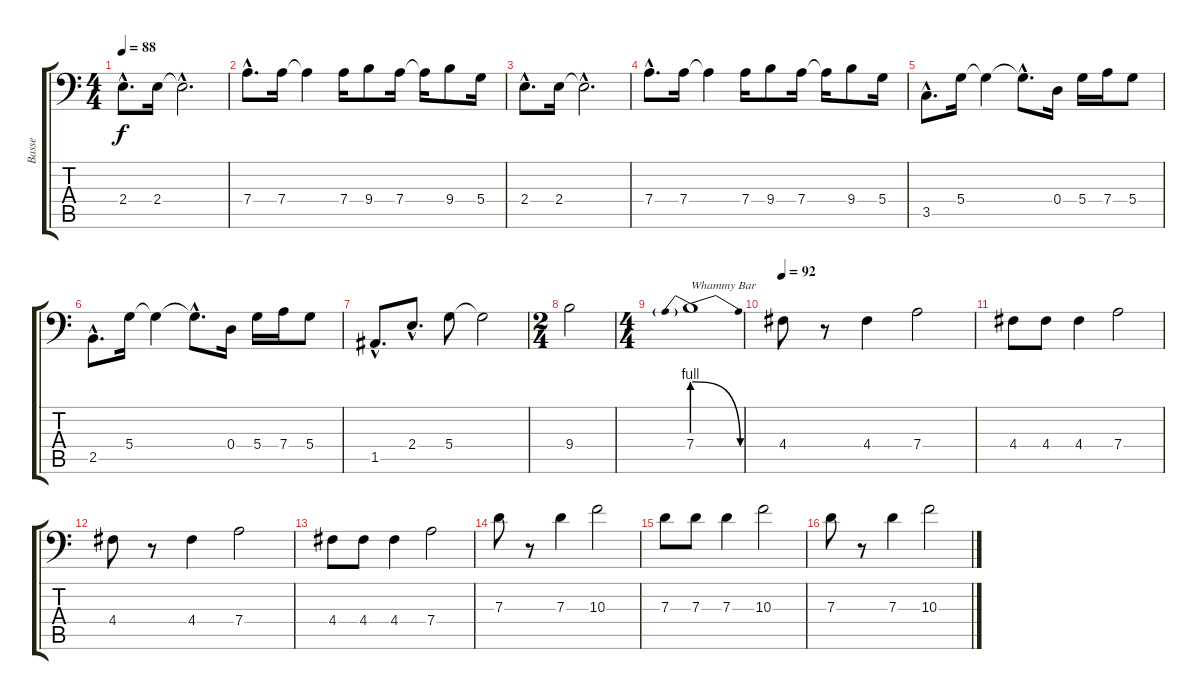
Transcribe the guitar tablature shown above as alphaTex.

\track ("Basse" "Basse") {instrument slapbass2}
\staff {score tabs}
\tuning (E3 B2 G2 D2 A1 E1) {hide}
\ts (4 4)
\tempo 88
\clef f4
\ks c
2.4{hac}.8{d dy f} 2.4.16 2.4{hac t}.2{d} |
7.4{hac}.8{d} 7.4.16 7.4{t}.4 7.4.16 9.4.8 7.4.16 7.4{t}.16 9.4.8 5.4.16 |
2.4{hac}.8{d} 2.4.16 2.4{hac t}.2{d} |
7.4{hac}.8{d} 7.4.16 7.4{t}.4 7.4.16 9.4.8 7.4.16 7.4{t}.16 9.4.8 5.4.16 |
3.5{hac}.8{d} 5.4.16 5.4{t}.4 5.4{hac t}.8{d} 0.4.16 5.4.16 7.4.16 5.4.8 |
2.5{hac}.8{d} 5.4.16 5.4{t}.4 5.4{hac t}.8{d} 0.4.16 5.4.16 7.4.16 5.4.8 |
1.5{hac}.8{d} 2.4{hac}.8{d} 5.4.8 5.4{t}.2 |
\ts (2 4)
9.4.2 |
\ts (4 4)
7.4{be (prebendrelease 0 4 60 0)}.1{txt "Whammy Bar"} |
\tempo 92
4.4.8 r.8 4.4.4 7.4.2 |
4.4.8 4.4.8 4.4.4 7.4.2 |
4.4.8 r.8 4.4.4 7.4.2 |
4.4.8 4.4.8 4.4.4 7.4.2 |
7.3.8 r.8 7.3.4 10.3.2 |
7.3.8 7.3.8 7.3.4 10.3.2 |
7.3.8 r.8 7.3.4 10.3.2
